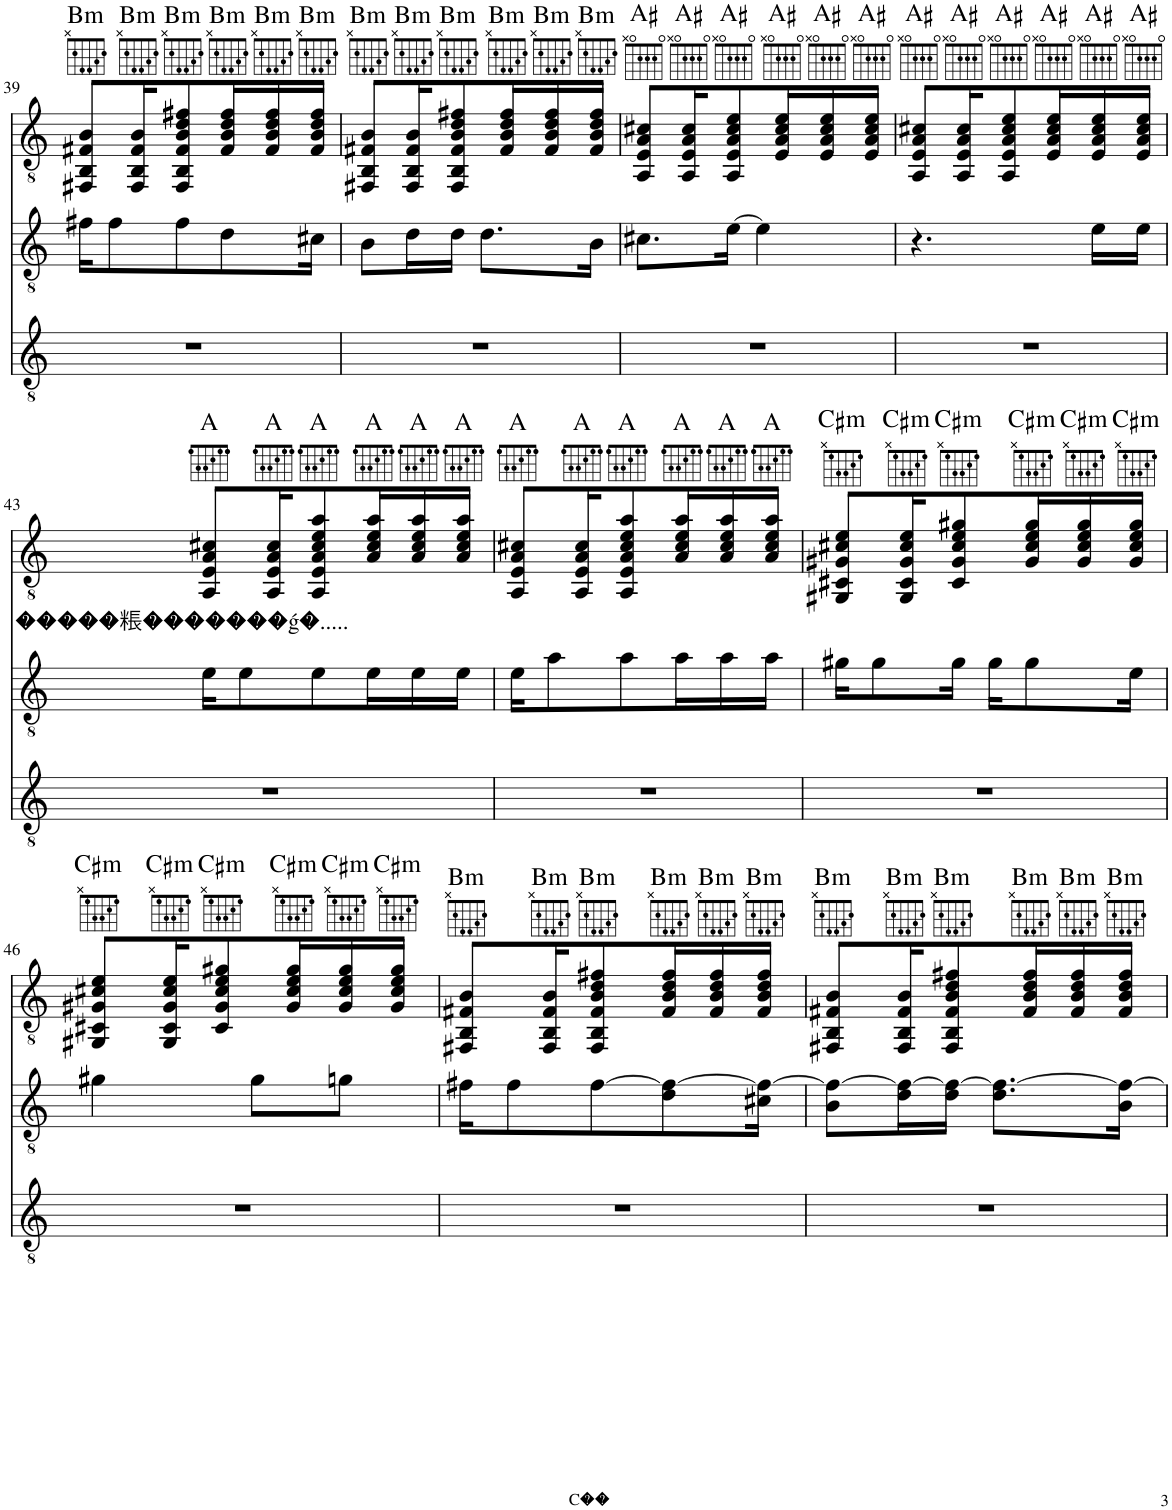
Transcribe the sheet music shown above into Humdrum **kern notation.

**kern	**kern	**kern	**text	**harte
*part3	*part2	*part1	*part1	*part1
*staff3	*staff2	*staff1	*staff1	*
*I"�߰˶���ɱ	*I"����	*I"����	*	*
!!LO:PB:g=z
*clefGv2	*clefGv2	*clefGv2	*	*
*k[]	*k[]	*k[]	*	*
*M2/4	*M2/4	*M2/4	*	*
=39	=39	=39	=39	=39
!	!	!	!	!LO:H:kt=m
2r	16f#X\KL	8FF#X/ 8BB/ 8F#X/ 8B/L	.	B:min
.	8f#\	.	.	.
!	!	!	!	!LO:H:kt=m
.	.	16FF#/ 16BB/ 16F#/ 16B/K	.	B:min
!	!	!	!	!LO:H:kt=m
.	8f#\	8FF#/ 8BB/ 8F#/ 8B/ 8d/ 8f#X/	.	B:min
!	!	!	!	!LO:H:kt=m
.	8d\	16F#/ 16B/ 16d/ 16f#/L	.	B:min
!	!	!	!	!LO:H:kt=m
.	.	16F#/ 16B/ 16d/ 16f#/	.	B:min
!	!	!	!	!LO:H:kt=m
.	16c#X\Jk	16F#/ 16B/ 16d/ 16f#/JJ	.	B:min
=40	=40	=40	=40	=40
!	!	!	!	!LO:H:kt=m
2r	8B\L	8FF#X/ 8BB/ 8F#X/ 8B/L	.	B:min
!	!	!	!	!LO:H:kt=m
.	16d\L	16FF#/ 16BB/ 16F#/ 16B/K	.	B:min
!	!	!	!	!LO:H:kt=m
.	16d\JJ	8FF#/ 8BB/ 8F#/ 8B/ 8d/ 8f#X/	.	B:min
.	8.d\L	.	.	.
!	!	!	!	!LO:H:kt=m
.	.	16F#/ 16B/ 16d/ 16f#/L	.	B:min
!	!	!	!	!LO:H:kt=m
.	.	16F#/ 16B/ 16d/ 16f#/	.	B:min
!	!	!	!	!LO:H:kt=m
.	16B\Jk	16F#/ 16B/ 16d/ 16f#/JJ	.	B:min
=41	=41	=41	=41	=41
2r	8.c#X\L	8AA/ 8E/ 8A/ 8c#X/L	.	A#:maj
.	.	16AA/ 16E/ 16A/ 16c#/K	.	A#:maj
.	[16e\Jk	8AA/ 8E/ 8A/ 8c#/ 8e/	.	A#:maj
.	4e\]	.	.	.
.	.	16E/ 16A/ 16c#/ 16e/L	.	A#:maj
.	.	16E/ 16A/ 16c#/ 16e/	.	A#:maj
.	.	16E/ 16A/ 16c#/ 16e/JJ	.	A#:maj
=42	=42	=42	=42	=42
2r	4.r	8AA/ 8E/ 8A/ 8c#X/L	.	A#:maj
.	.	16AA/ 16E/ 16A/ 16c#/K	.	A#:maj
.	.	8AA/ 8E/ 8A/ 8c#/ 8e/	.	A#:maj
.	.	16E/ 16A/ 16c#/ 16e/L	.	A#:maj
.	16e\LL	16E/ 16A/ 16c#/ 16e/	.	A#:maj
.	16e\JJ	16E/ 16A/ 16c#/ 16e/JJ	.	A#:maj
!!LO:LB:g=z
=43	=43	=43	=43	=43
!	!	!	!LO:LY:b	!
2r	16e\KL	8AA/ 8E/ 8A/ 8c#X/L	�����粻�������ǵ�.....	A:maj
.	8e\	.	.	.
.	.	16AA/ 16E/ 16A/ 16c#/K	.	A:maj
.	8e\	8AA/ 8E/ 8A/ 8c#/ 8e/ 8a/	.	A:maj
.	16e\L	16A/ 16c#/ 16e/ 16a/L	.	A:maj
.	16e\	16A/ 16c#/ 16e/ 16a/	.	A:maj
.	16e\JJ	16A/ 16c#/ 16e/ 16a/JJ	.	A:maj
=44	=44	=44	=44	=44
2r	16e\KL	8AA/ 8E/ 8A/ 8c#X/L	.	A:maj
.	8a\	.	.	.
.	.	16AA/ 16E/ 16A/ 16c#/K	.	A:maj
.	8a\	8AA/ 8E/ 8A/ 8c#/ 8e/ 8a/	.	A:maj
.	16a\L	16A/ 16c#/ 16e/ 16a/L	.	A:maj
.	16a\	16A/ 16c#/ 16e/ 16a/	.	A:maj
.	16a\JJ	16A/ 16c#/ 16e/ 16a/JJ	.	A:maj
=45	=45	=45	=45	=45
!	!	!	!	!LO:H:kt=m
2r	16g#X\KL	8GG#X/ 8C#X/ 8G#X/ 8c#X/ 8e/L	.	C#:min
.	8g#\	.	.	.
!	!	!	!	!LO:H:kt=m
.	.	16GG#/ 16C#/ 16G#/ 16c#/ 16e/K	.	C#:min
!	!	!	!	!LO:H:kt=m
.	16g#\Jk	8C#/ 8G#/ 8c#/ 8e/ 8g#X/	.	C#:min
.	16g#\KL	.	.	.
!	!	!	!	!LO:H:kt=m
.	8g#\	16G#/ 16c#/ 16e/ 16g#/L	.	C#:min
!	!	!	!	!LO:H:kt=m
.	.	16G#/ 16c#/ 16e/ 16g#/	.	C#:min
!	!	!	!	!LO:H:kt=m
.	16e\Jk	16G#/ 16c#/ 16e/ 16g#/JJ	.	C#:min
!!LO:LB:g=z
=46	=46	=46	=46	=46
!	!	!	!	!LO:H:kt=m
2r	4g#X\	8GG#X/ 8C#X/ 8G#X/ 8c#X/ 8e/L	.	C#:min
!	!	!	!	!LO:H:kt=m
.	.	16GG#/ 16C#/ 16G#/ 16c#/ 16e/K	.	C#:min
!	!	!	!	!LO:H:kt=m
.	.	8C#/ 8G#/ 8c#/ 8e/ 8g#X/	.	C#:min
.	8g#\L	.	.	.
!	!	!	!	!LO:H:kt=m
.	.	16G#/ 16c#/ 16e/ 16g#/L	.	C#:min
!	!	!	!	!LO:H:kt=m
.	8gn\J	16G#/ 16c#/ 16e/ 16g#/	.	C#:min
!	!	!	!	!LO:H:kt=m
.	.	16G#/ 16c#/ 16e/ 16g#/JJ	.	C#:min
=47	=47	=47	=47	=47
!	!	!	!	!LO:H:kt=m
2r	16f#X\KL	8FF#X/ 8BB/ 8F#X/ 8B/L	.	B:min
.	8f#\	.	.	.
!	!	!	!	!LO:H:kt=m
.	.	16FF#/ 16BB/ 16F#/ 16B/K	.	B:min
!	!	!	!	!LO:H:kt=m
.	[8f#\	8FF#/ 8BB/ 8F#/ 8B/ 8d/ 8f#X/	.	B:min
!	!	!	!	!LO:H:kt=m
.	8d\ 8f#\_	16F#/ 16B/ 16d/ 16f#/L	.	B:min
!	!	!	!	!LO:H:kt=m
.	.	16F#/ 16B/ 16d/ 16f#/	.	B:min
!	!	!	!	!LO:H:kt=m
.	16c#X\ 16f#\_Jk	16F#/ 16B/ 16d/ 16f#/JJ	.	B:min
=48	=48	=48	=48	=48
!	!	!	!	!LO:H:kt=m
2r	8B\ 8f#\_L	8FF#X/ 8BB/ 8F#X/ 8B/L	.	B:min
!	!	!	!	!LO:H:kt=m
.	16d\ 16f#\_L	16FF#/ 16BB/ 16F#/ 16B/K	.	B:min
!	!	!	!	!LO:H:kt=m
.	16d\ 16f#\_JJ	8FF#/ 8BB/ 8F#/ 8B/ 8d/ 8f#X/	.	B:min
.	8.d\ 8.f#\_L	.	.	.
!	!	!	!	!LO:H:kt=m
.	.	16F#/ 16B/ 16d/ 16f#/L	.	B:min
!	!	!	!	!LO:H:kt=m
.	.	16F#/ 16B/ 16d/ 16f#/	.	B:min
!	!	!	!	!LO:H:kt=m
.	16B\ 16f#\_Jk	16F#/ 16B/ 16d/ 16f#/JJ	.	B:min
=	=	=	=	=
*-	*-	*-	*-	*-
